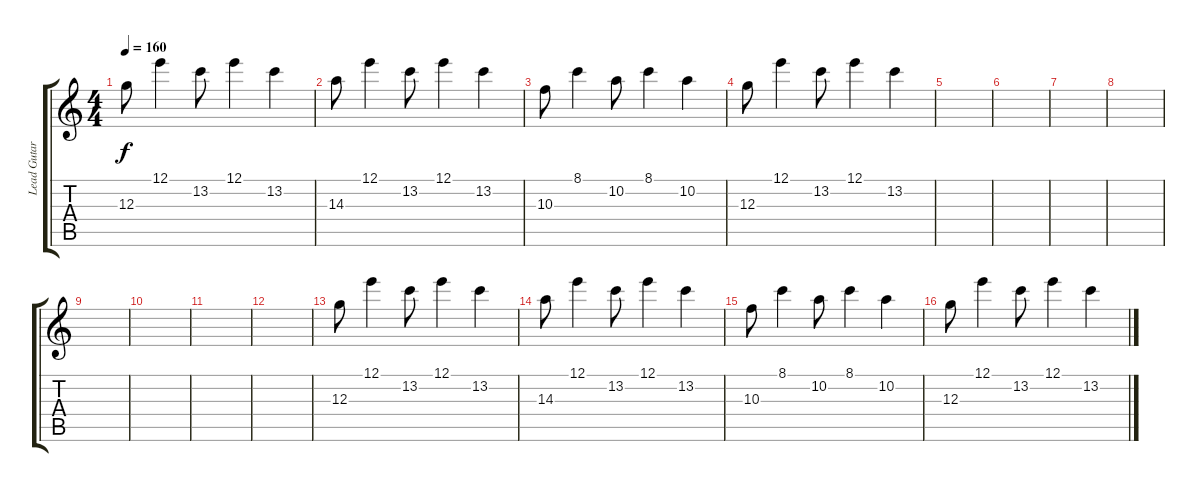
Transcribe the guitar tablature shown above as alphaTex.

\track ("Lead Gutar" "Lead Gutar") {instrument overdrivenguitar}
\staff {score tabs}
\tuning (E4 B3 G3 D3 A2 E2) {hide}
\ts (4 4)
\tempo 160
\clef g2
\ks c
12.3.8{dy f} 12.1.4 13.2.8 12.1.4 13.2.4 |
14.3.8 12.1.4 13.2.8 12.1.4 13.2.4 |
10.3.8 8.1.4 10.2.8 8.1.4 10.2.4 |
12.3.8 12.1.4 13.2.8 12.1.4 13.2.4 |
|
|
|
|
|
|
|
|
12.3.8 12.1.4 13.2.8 12.1.4 13.2.4 |
14.3.8 12.1.4 13.2.8 12.1.4 13.2.4 |
10.3.8 8.1.4 10.2.8 8.1.4 10.2.4 |
12.3.8 12.1.4 13.2.8 12.1.4 13.2.4
